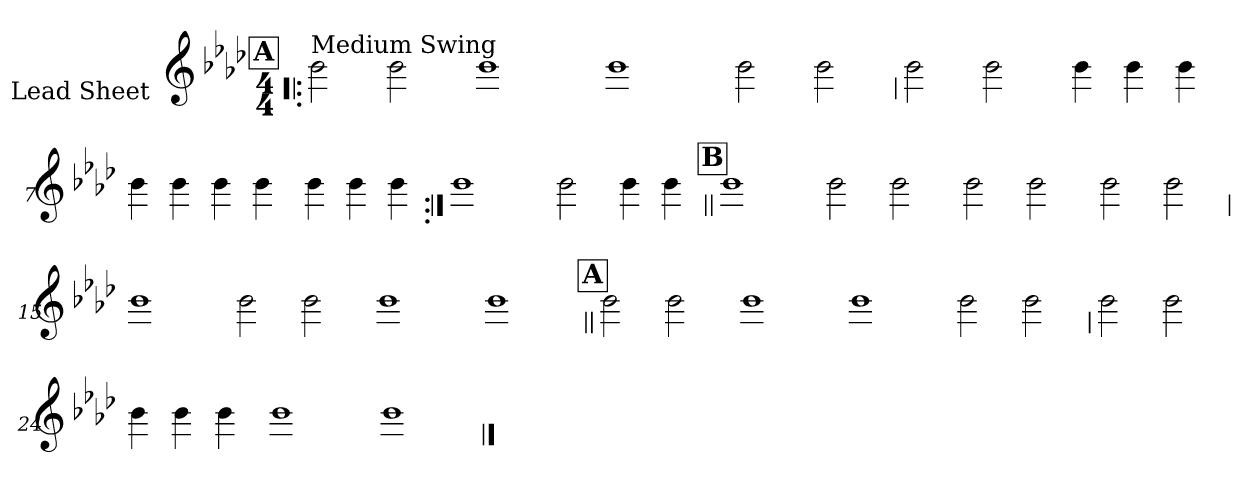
**kern
*part1
*staff1
*I"Lead Sheet
*stria0
*clefG2
*k[b-e-a-d-]
*A-:
*M4/4
!!LO:REH:place=s1:a:t=A
=1!|:
!LO:TX:a:t=Medium Swing
2b-
2b-
=2-
1b-
=3-
1b-
=4-
2b-
2b-
!!LO:LB:g=z
=5
2b-
2b-
=6-
4b-
4b-
4b-
=7-
4b-
4b-
4b-
4b-
=8-
4b-
4b-
4b-
!!LO:LB:g=z
=9:|!
1b-
=10-
2b-
4b-
4b-
!!LO:LB:g=z
!!LO:REH:place=s1:a:t=B
=11||
1b-
=12-
2b-
2b-
=13-
2b-
2b-
=14-
2b-
2b-
!!LO:LB:g=z
=15
1b-
=16-
2b-
2b-
=17-
1b-
=18-
1b-
!!LO:LB:g=z
!!LO:REH:place=s1:a:t=A
=19||
2b-
2b-
=20-
1b-
=21-
1b-
=22-
2b-
2b-
!!LO:LB:g=z
=23
2b-
2b-
=24-
4b-
4b-
4b-
=25-
1b-
=26-
1b-
==
*-
